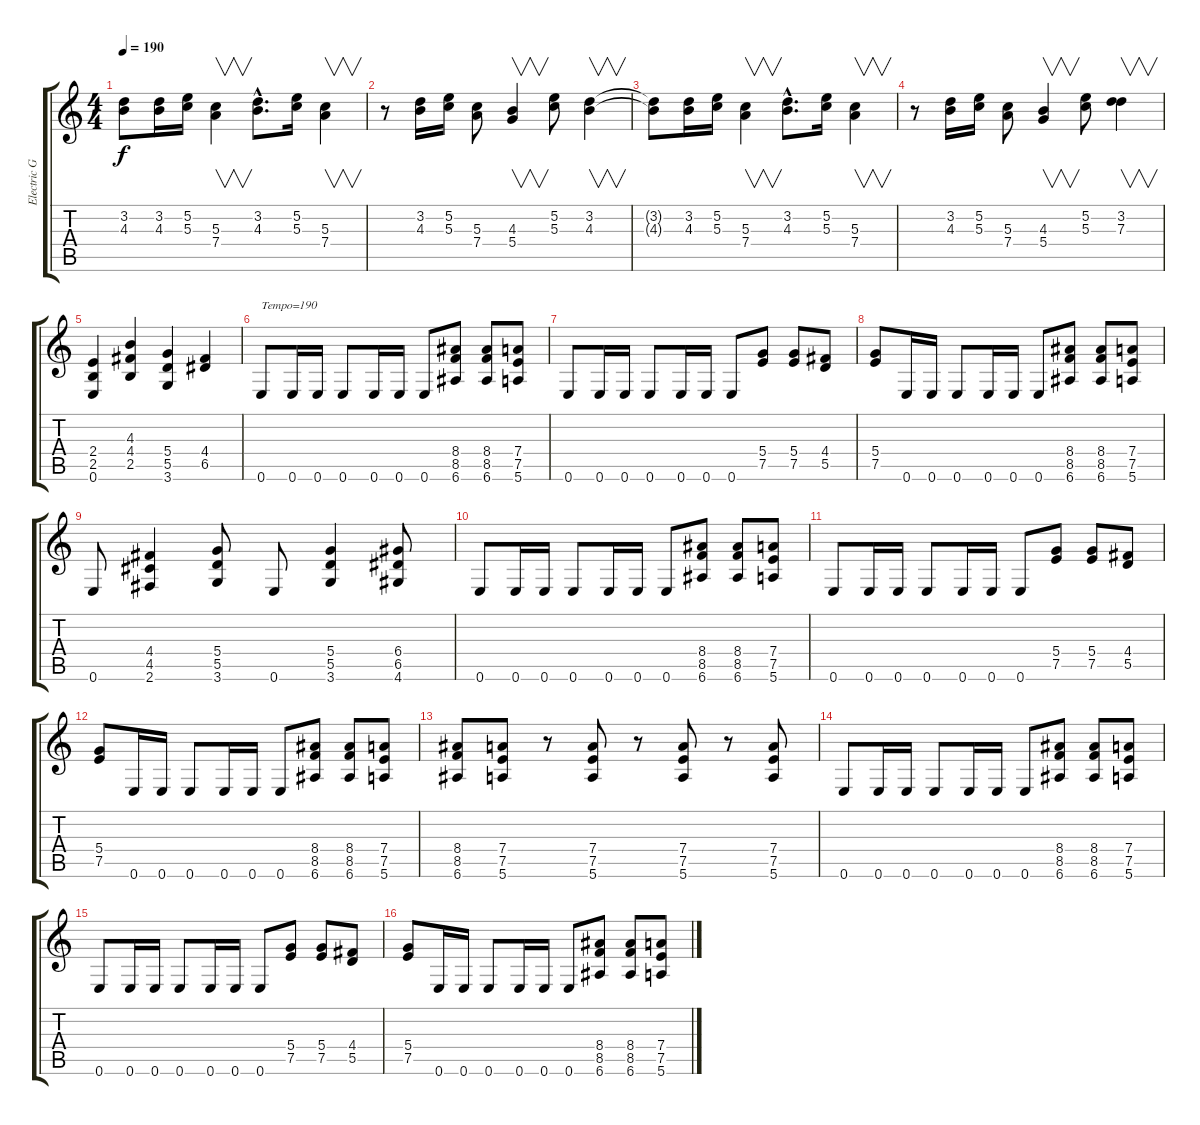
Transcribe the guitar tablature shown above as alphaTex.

\track ("Electric Guitar 2" "Electric G") {instrument overdrivenguitar}
\staff {score tabs}
\tuning (E4 B3 G3 D3 A2 E2) {hide}
\ts (4 4)
\tempo 190
\clef g2
\ks c
(3.2{t} 4.3{t}).8{dy f} (3.2 4.3).16 (5.2 5.3).16 (5.3 7.4).4{v} (3.2{hac} 4.3{hac}).8{d} (5.2 5.3).16 (5.3 7.4).4{v} |
r.8 (3.2 4.3).16 (5.2 5.3).16 (5.3 7.4).8 (4.3 5.4).4{v} (5.2 5.3).8 (3.2 4.3).4{v} |
(3.2{t} 4.3{t}).8 (3.2 4.3).16 (5.2 5.3).16 (5.3 7.4).4{v} (3.2{hac} 4.3{hac}).8{d} (5.2 5.3).16 (5.3 7.4).4{v} |
r.8 (3.2 4.3).16 (5.2 5.3).16 (5.3 7.4).8 (4.3 5.4).4{v} (5.2 5.3).8 (3.2 7.3).4{v} |
(2.4 2.5 0.6).4 (4.3 4.4 2.5).4 (5.4 5.5 3.6).4 (4.4 6.5).4 |
0.6.8{txt "Tempo=190"} 0.6.16 0.6.16 0.6.8 0.6.16 0.6.16 0.6.8 (8.4 8.5 6.6).8 (8.4 8.5 6.6).8 (7.4 7.5 5.6).8 |
0.6.8 0.6.16 0.6.16 0.6.8 0.6.16 0.6.16 0.6.8 (5.4 7.5).8 (5.4 7.5).8 (4.4 5.5).8 |
(5.4 7.5).8 0.6.16 0.6.16 0.6.8 0.6.16 0.6.16 0.6.8 (8.4 8.5 6.6).8 (8.4 8.5 6.6).8 (7.4 7.5 5.6).8 |
0.6.8 (4.4 4.5 2.6).4 (5.4 5.5 3.6).8 0.6.8 (5.4 5.5 3.6).4 (6.4 6.5 4.6).8 |
0.6.8 0.6.16 0.6.16 0.6.8 0.6.16 0.6.16 0.6.8 (8.4 8.5 6.6).8 (8.4 8.5 6.6).8 (7.4 7.5 5.6).8 |
0.6.8 0.6.16 0.6.16 0.6.8 0.6.16 0.6.16 0.6.8 (5.4 7.5).8 (5.4 7.5).8 (4.4 5.5).8 |
(5.4 7.5).8 0.6.16 0.6.16 0.6.8 0.6.16 0.6.16 0.6.8 (8.4 8.5 6.6).8 (8.4 8.5 6.6).8 (7.4 7.5 5.6).8 |
(8.4 8.5 6.6).8 (7.4 7.5 5.6).8 r.8 (7.4 7.5 5.6).8 r.8 (7.4 7.5 5.6).8 r.8 (7.4 7.5 5.6).8 |
0.6.8 0.6.16 0.6.16 0.6.8 0.6.16 0.6.16 0.6.8 (8.4 8.5 6.6).8 (8.4 8.5 6.6).8 (7.4 7.5 5.6).8 |
0.6.8 0.6.16 0.6.16 0.6.8 0.6.16 0.6.16 0.6.8 (5.4 7.5).8 (5.4 7.5).8 (4.4 5.5).8 |
(5.4 7.5).8 0.6.16 0.6.16 0.6.8 0.6.16 0.6.16 0.6.8 (8.4 8.5 6.6).8 (8.4 8.5 6.6).8 (7.4 7.5 5.6).8
